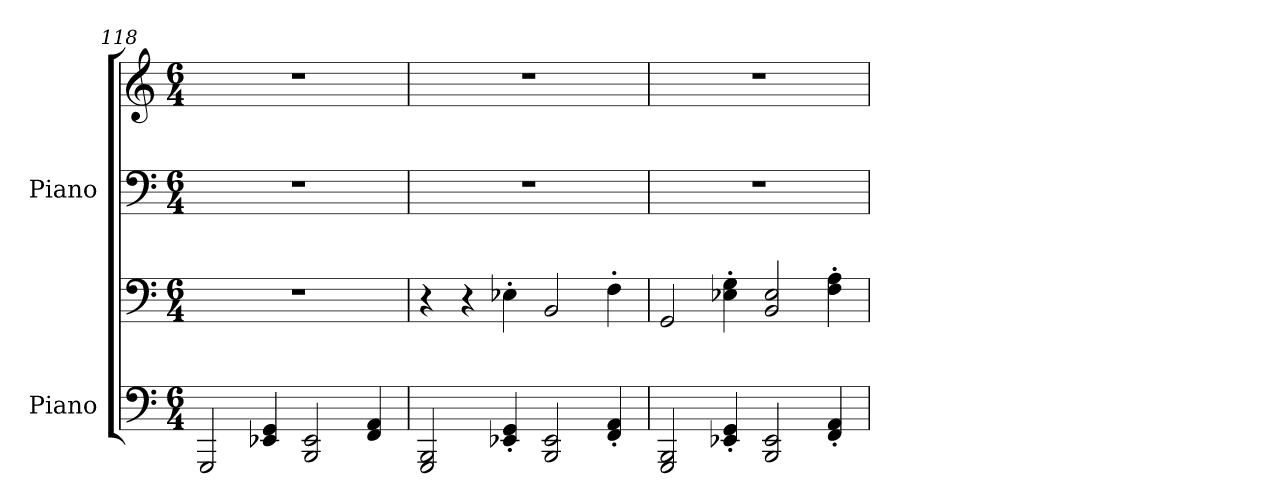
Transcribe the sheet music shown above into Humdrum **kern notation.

**kern	**kern	**kern	**kern
*part2	*part2	*part1	*part1
*staff4	*staff3	*staff2	*staff1
*I"Piano	*	*I"Piano	*
*I'Pno.	*	*I'Pno.	*
!!LO:PB:g=z
*clefF4	*clefF4	*clefF4	*clefG2
*k[]	*k[]	*k[]	*k[]
*M6/4	*M6/4	*M6/4	*M6/4
=118	=118	=118	=118
2GGG/	1.r	1.r	1.r
4EE-X/ 4GG/	.	.	.
2BBB/ 2EE-/	.	.	.
4FF/ 4AA/	.	.	.
=119	=119	=119	=119
2GGG/ 2BBB/	4r	1.r	1.r
.	4r	.	.
4EE-X/' 4GG/'	4E-X'\	.	.
2BBB/ 2EE-/	2BB/	.	.
4FF/' 4AA/'	4F'\	.	.
=120	=120	=120	=120
2GGG/ 2BBB/	2GG/	1.r	1.r
4EE-X/' 4GG/'	4E-X\' 4G\'	.	.
2BBB/ 2EE-/	2BB/ 2E-/	.	.
4FF/' 4AA/'	4F\' 4A\'	.	.
=	=	=	=
*-	*-	*-	*-
